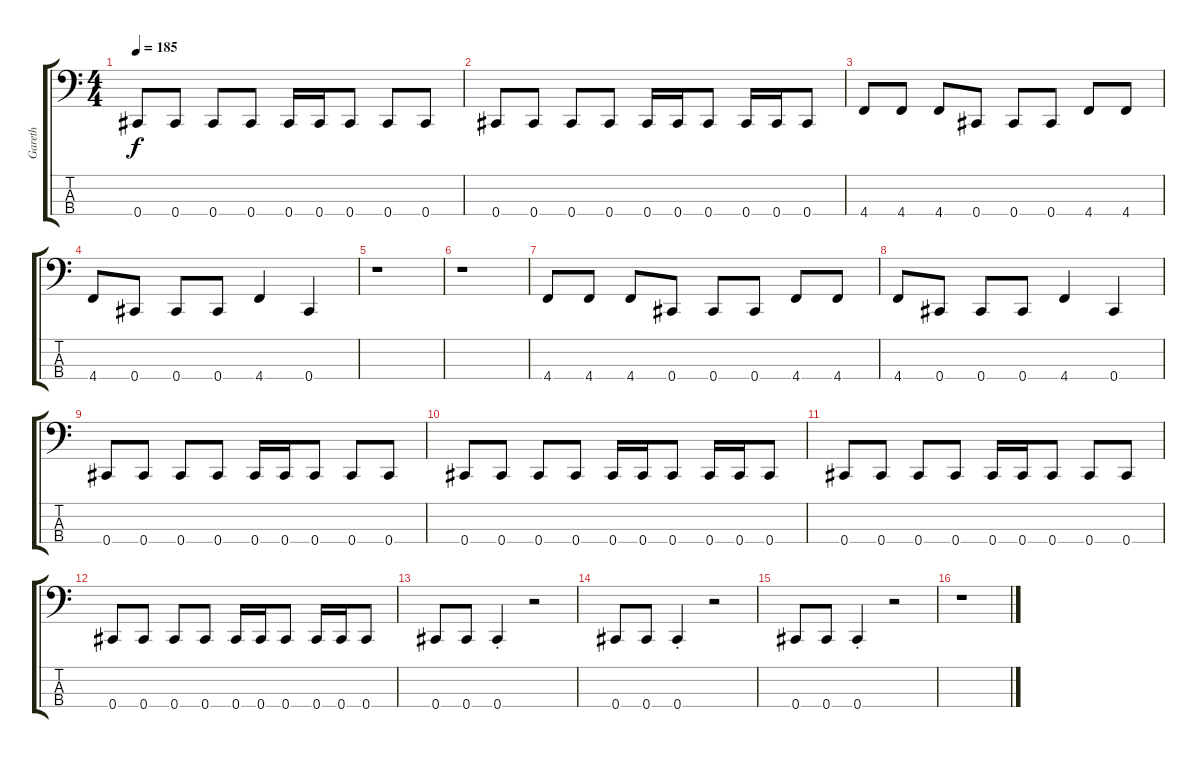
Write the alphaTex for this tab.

\track ("Gareth" "Gareth") {instrument electricbassfinger}
\staff {score tabs}
\tuning (Gb2 Db2 Ab1 Db1) {hide}
\ts (4 4)
\tempo 185
\clef f4
\ks c
0.4.8{dy f} 0.4.8 0.4.8 0.4.8 0.4.16 0.4.16 0.4.8 0.4.8 0.4.8 |
0.4.8 0.4.8 0.4.8 0.4.8 0.4.16 0.4.16 0.4.8 0.4.16 0.4.16 0.4.8 |
4.4.8 4.4.8 4.4.8 0.4.8 0.4.8 0.4.8 4.4.8 4.4.8 |
4.4.8 0.4.8 0.4.8 0.4.8 4.4.4 0.4.4 |
r.1 |
r.1 |
4.4.8 4.4.8 4.4.8 0.4.8 0.4.8 0.4.8 4.4.8 4.4.8 |
4.4.8 0.4.8 0.4.8 0.4.8 4.4.4 0.4.4 |
0.4.8 0.4.8 0.4.8 0.4.8 0.4.16 0.4.16 0.4.8 0.4.8 0.4.8 |
0.4.8 0.4.8 0.4.8 0.4.8 0.4.16 0.4.16 0.4.8 0.4.16 0.4.16 0.4.8 |
0.4.8 0.4.8 0.4.8 0.4.8 0.4.16 0.4.16 0.4.8 0.4.8 0.4.8 |
0.4.8 0.4.8 0.4.8 0.4.8 0.4.16 0.4.16 0.4.8 0.4.16 0.4.16 0.4.8 |
0.4.8 0.4.8 0.4{st}.4 r.2 |
0.4.8 0.4.8 0.4{st}.4 r.2 |
0.4.8 0.4.8 0.4{st}.4 r.2 |
r.1
